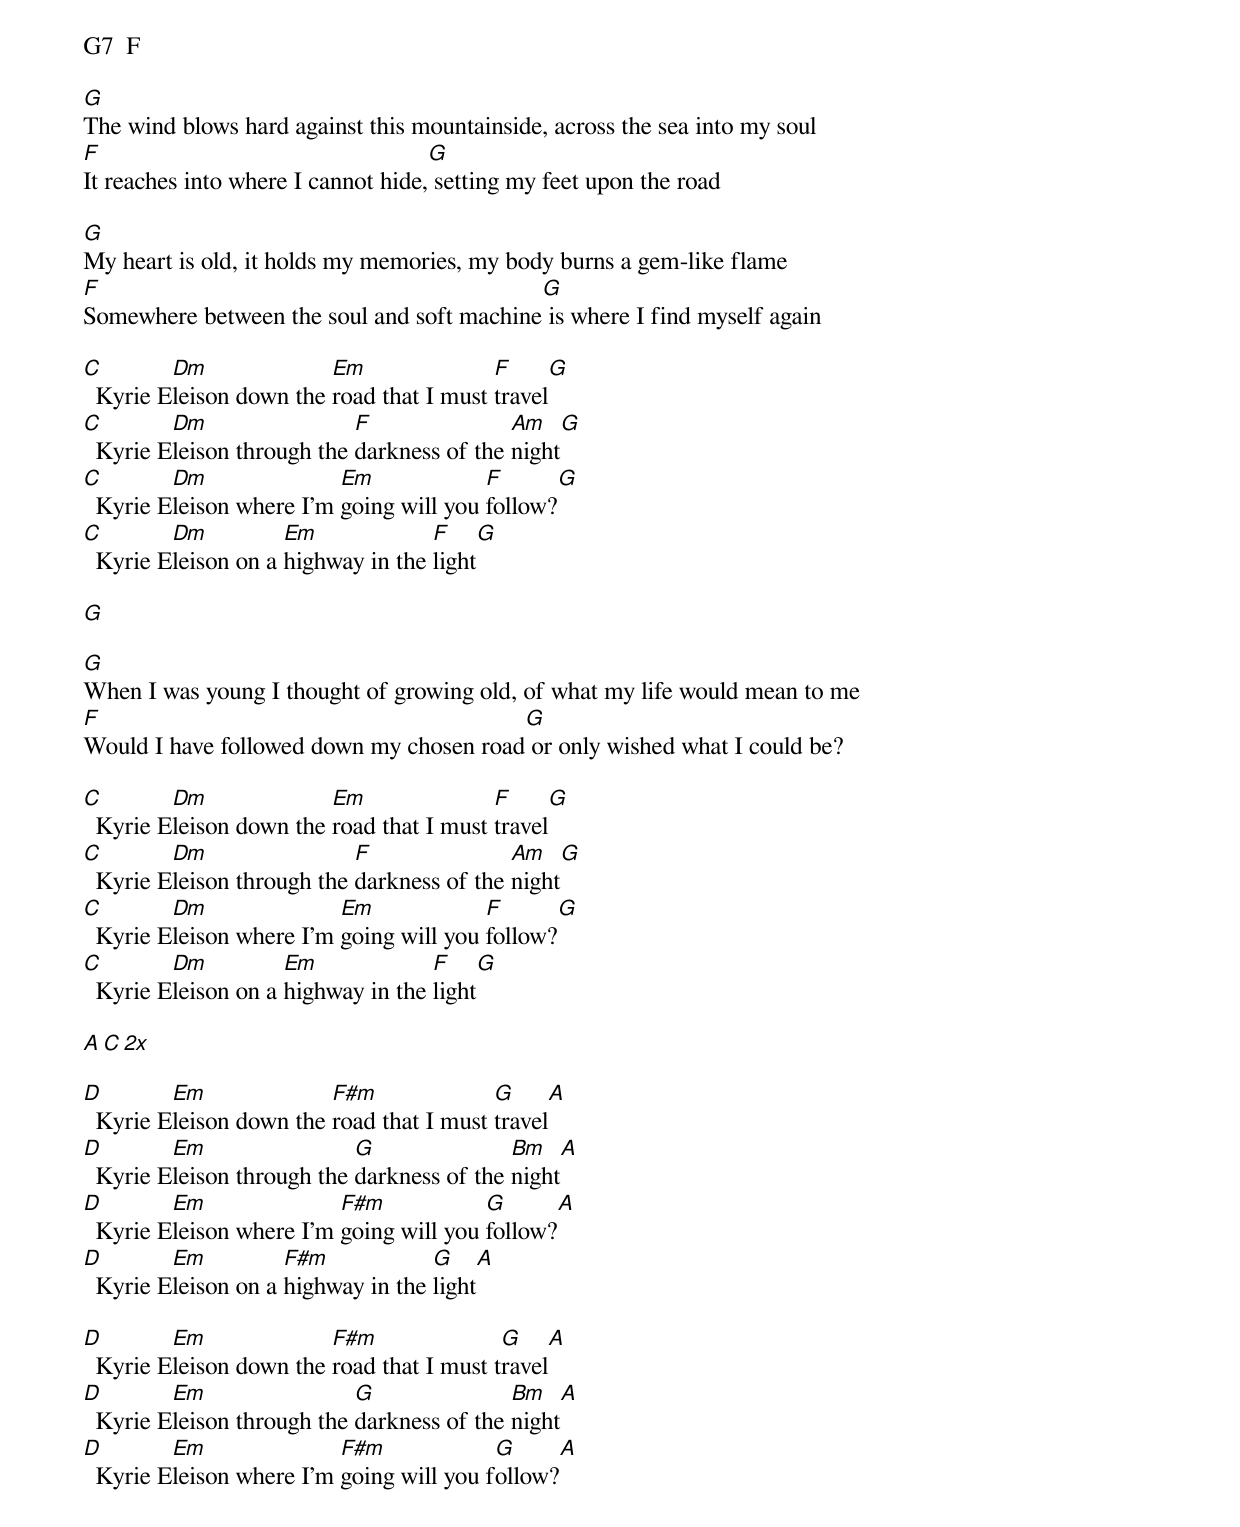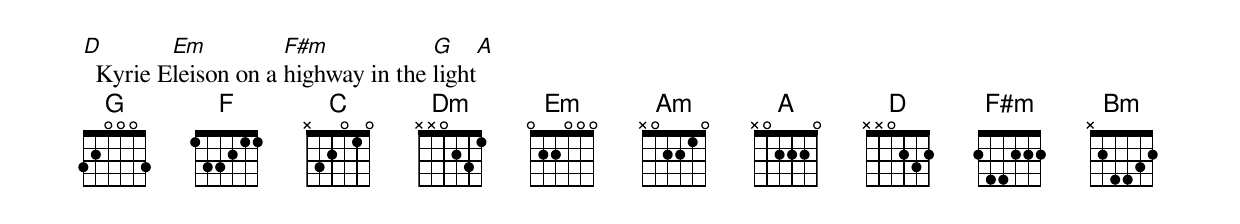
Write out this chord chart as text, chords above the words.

G7  F

G
The wind blows hard against this mountainside, across the sea into my soul
F                                   G
It reaches into where I cannot hide, setting my feet upon the road

G
My heart is old, it holds my memories, my body burns a gem-like flame
F                                          G
Somewhere between the soul and soft machine is where I find myself again

C        Dm              Em               F      G
  Kyrie Eleison down the road that I must travel
C        Dm                 F               Am    G
  Kyrie Eleison through the darkness of the night
C        Dm               Em             F       G
  Kyrie Eleison where I'm going will you follow?
C        Dm          Em             F      G
  Kyrie Eleison on a highway in the light

G

G
When I was young I thought of growing old, of what my life would mean to me
F                                        G
Would I have followed down my chosen road or only wished what I could be?

C        Dm              Em               F      G
  Kyrie Eleison down the road that I must travel
C        Dm                 F               Am    G
  Kyrie Eleison through the darkness of the night
C        Dm               Em             F       G
  Kyrie Eleison where I'm going will you follow?
C        Dm          Em             F      G
  Kyrie Eleison on a highway in the light

A  C  2x

D        Em              F#m              G      A
  Kyrie Eleison down the road that I must travel
D        Em                 G               Bm    A
  Kyrie Eleison through the darkness of the night
D        Em               F#m            G       A
  Kyrie Eleison where I'm going will you follow?
D        Em          F#m            G      A
  Kyrie Eleison on a highway in the light

D        Em              F#m               G      A
  Kyrie Eleison down the road that I must travel
D        Em                 G               Bm    A
  Kyrie Eleison through the darkness of the night
D        Em               F#m             G       A
  Kyrie Eleison where I'm going will you follow?
D        Em          F#m            G      A
  Kyrie Eleison on a highway in the light
